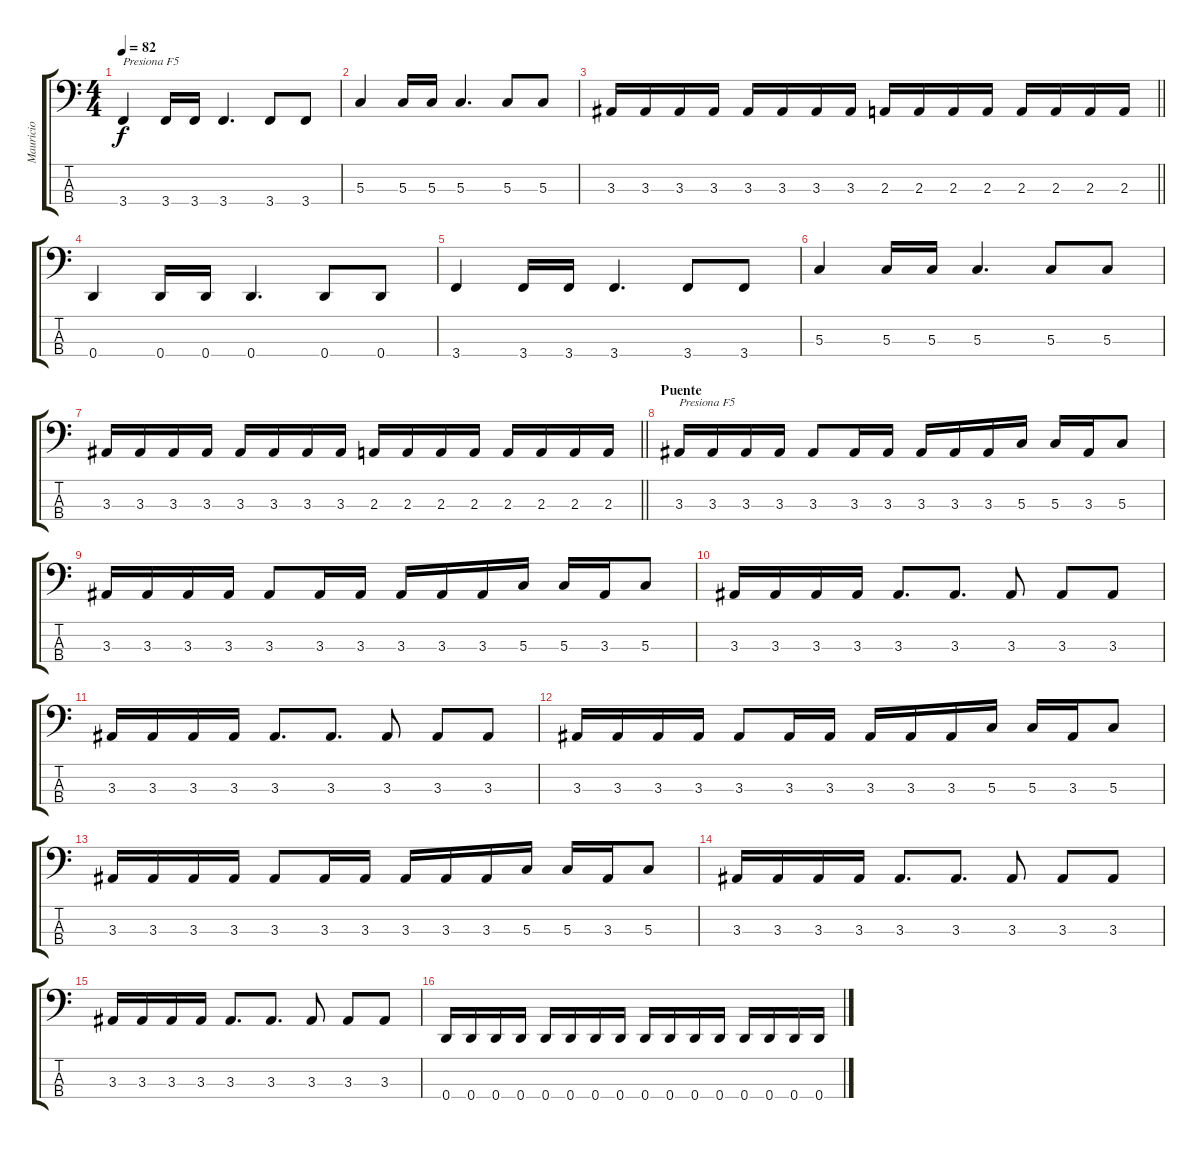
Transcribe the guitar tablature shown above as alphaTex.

\track ("Mauricio" "Mauricio") {instrument electricbassfinger}
\staff {score tabs}
\tuning (F2 C2 G1 D1) {hide}
\ts (4 4)
\tempo 82
\clef f4
\ks c
3.4.4{txt "Presiona F5" dy f} 3.4.16 3.4.16 3.4.4{d} 3.4.8 3.4.8 |
5.3.4 5.3.16 5.3.16 5.3.4{d} 5.3.8 5.3.8 |
\barLineRight lightlight
3.3.16 3.3.16 3.3.16 3.3.16 3.3.16 3.3.16 3.3.16 3.3.16 2.3.16 2.3.16 2.3.16 2.3.16 2.3.16 2.3.16 2.3.16 2.3.16 |
0.4.4 0.4.16 0.4.16 0.4.4{d} 0.4.8 0.4.8 |
3.4.4 3.4.16 3.4.16 3.4.4{d} 3.4.8 3.4.8 |
5.3.4 5.3.16 5.3.16 5.3.4{d} 5.3.8 5.3.8 |
\barLineRight lightlight
3.3.16 3.3.16 3.3.16 3.3.16 3.3.16 3.3.16 3.3.16 3.3.16 2.3.16 2.3.16 2.3.16 2.3.16 2.3.16 2.3.16 2.3.16 2.3.16 |
\section ("" "Puente")
3.3.16{txt "Presiona F5"} 3.3.16 3.3.16 3.3.16 3.3.8 3.3.16 3.3.16 3.3.16 3.3.16 3.3.16 5.3.16 5.3.16 3.3.16 5.3.8 |
3.3.16 3.3.16 3.3.16 3.3.16 3.3.8 3.3.16 3.3.16 3.3.16 3.3.16 3.3.16 5.3.16 5.3.16 3.3.16 5.3.8 |
3.3.16 3.3.16 3.3.16 3.3.16 3.3.8{d} 3.3.8{d} 3.3.8 3.3.8 3.3.8 |
3.3.16 3.3.16 3.3.16 3.3.16 3.3.8{d} 3.3.8{d} 3.3.8 3.3.8 3.3.8 |
3.3.16 3.3.16 3.3.16 3.3.16 3.3.8 3.3.16 3.3.16 3.3.16 3.3.16 3.3.16 5.3.16 5.3.16 3.3.16 5.3.8 |
3.3.16 3.3.16 3.3.16 3.3.16 3.3.8 3.3.16 3.3.16 3.3.16 3.3.16 3.3.16 5.3.16 5.3.16 3.3.16 5.3.8 |
3.3.16 3.3.16 3.3.16 3.3.16 3.3.8{d} 3.3.8{d} 3.3.8 3.3.8 3.3.8 |
3.3.16 3.3.16 3.3.16 3.3.16 3.3.8{d} 3.3.8{d} 3.3.8 3.3.8 3.3.8 |
0.4.16 0.4.16 0.4.16 0.4.16 0.4.16 0.4.16 0.4.16 0.4.16 0.4.16 0.4.16 0.4.16 0.4.16 0.4.16 0.4.16 0.4.16 0.4.16
